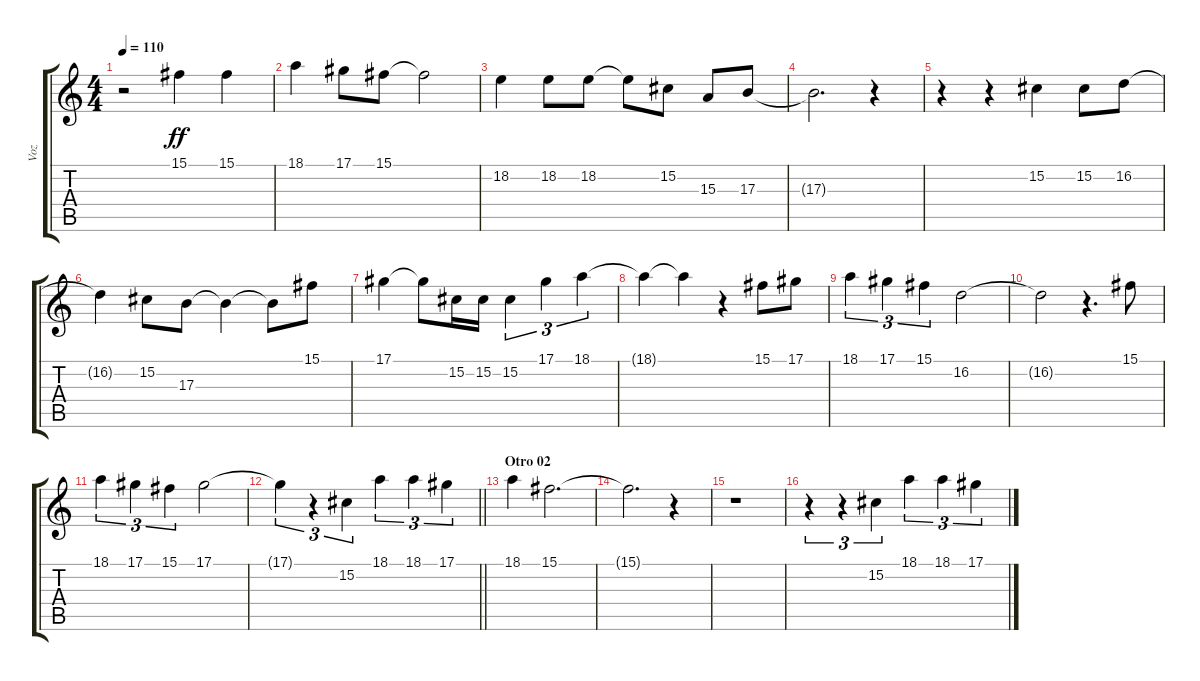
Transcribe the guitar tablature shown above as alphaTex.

\track ("Voz" "Voz") {instrument altosax}
\staff {score tabs}
\tuning (Eb4 Bb3 Gb3 Db3 Ab2 Eb2) {hide}
\ts (4 4)
\tempo 110
\clef g2
\ks c
r.2{dy ff} 15.1.4 15.1.4 |
18.1.4 17.1.8 15.1.8 15.1{t}.2 |
18.2.4 18.2.8 18.2.8 18.2{t}.8 15.2.8 15.3.8 17.3.8 |
17.3{t}.2{d} r.4 |
r.4 r.4 15.2.4 15.2.8 16.2.8 |
16.2{t}.4 15.2.8 17.3.8 17.3{t}.4 17.3{t}.8 15.1.8 |
17.1.4 17.1{t}.8 15.2.16 15.2.16 15.2.4{tu (3 2)} 17.1.4{tu (3 2)} 18.1.4{tu (3 2)} |
18.1{t}.4 18.1{t}.4 r.4 15.1.8 17.1.8 |
18.1.4{tu (3 2)} 17.1.4{tu (3 2)} 15.1.4{tu (3 2)} 16.2.2 |
16.2{t}.2 r.4{d} 15.1.8 |
18.1.4{tu (3 2)} 17.1.4{tu (3 2)} 15.1.4{tu (3 2)} 17.1.2 |
\barLineRight lightlight
17.1{t}.4{tu (3 2)} r.4{tu (3 2)} 15.2.4{tu (3 2)} 18.1.4{tu (3 2)} 18.1.4{tu (3 2)} 17.1.4{tu (3 2)} |
\section ("" "Otro 02")
18.1.4 15.1.2{d} |
15.1{t}.2{d} r.4 |
r.1 |
r.4{tu (3 2)} r.4{tu (3 2)} 15.2.4{tu (3 2)} 18.1.4{tu (3 2)} 18.1.4{tu (3 2)} 17.1.4{tu (3 2)}
